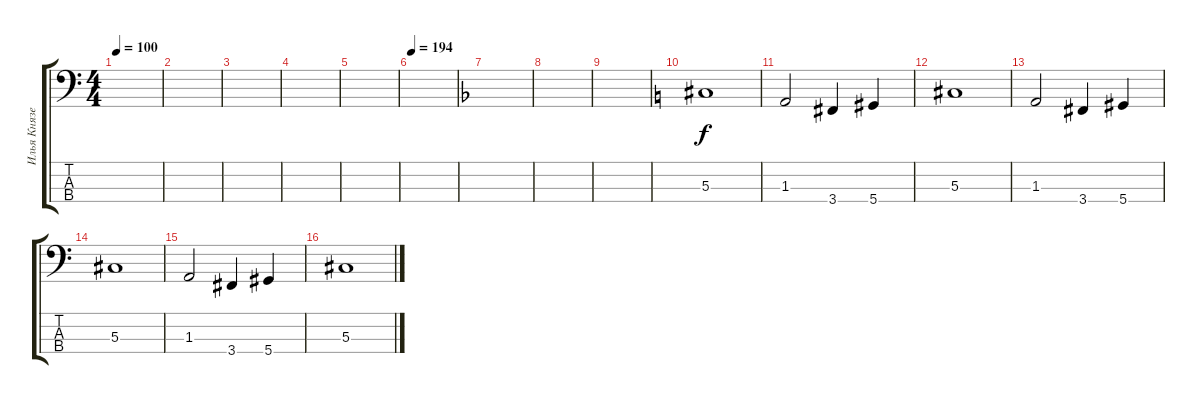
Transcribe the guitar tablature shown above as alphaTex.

\track ("Илья Князев" "Илья Князе") {instrument electricbassfinger}
\staff {score tabs}
\tuning (Gb2 Db2 Ab1 Eb1) {hide}
\ts (4 4)
\tempo 100
\clef f4
\ks c
|
|
|
|
|
\tempo 194
|
\ks f
|
|
|
\ks c
5.3.1 |
1.3.2 3.4.4 5.4.4 |
5.3.1 |
1.3.2 3.4.4 5.4.4 |
5.3.1 |
1.3.2 3.4.4 5.4.4 |
5.3.1
